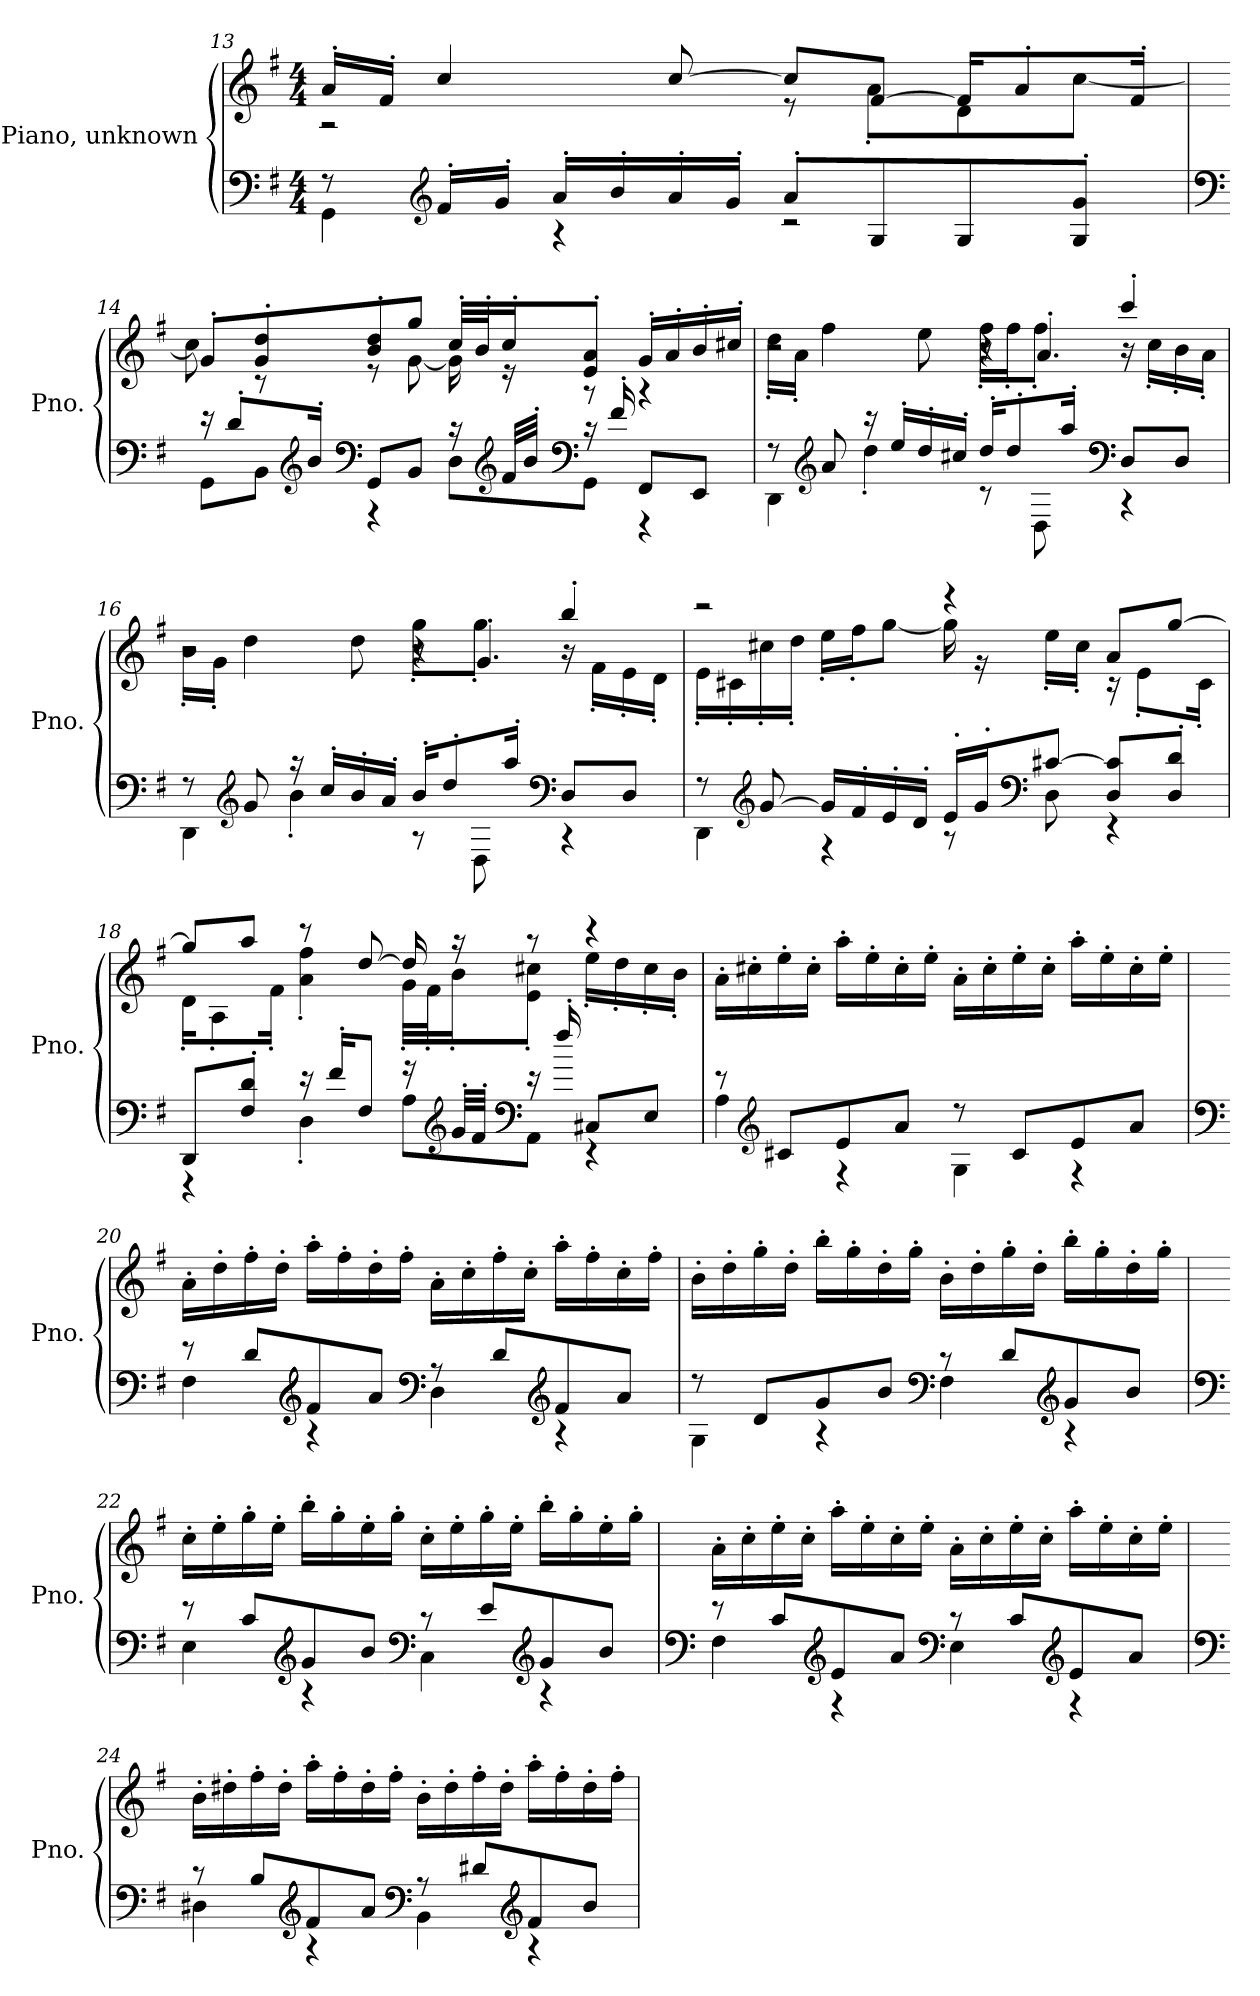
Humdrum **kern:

**kern	**kern
*part1	*part1
*staff2	*staff1
*I"Piano, unknown	*
*I'Pno.	*
!!LO:LB:g=z
*clefF4	*clefG2
*k[f#]	*k[f#]
*M4/4	*M4/4
=13	=13
*^	*^
8r	4GG\	16a'/LL	2r
.	.	16f#'/JJ	.
*clefG2	*	*	*
16f#'/LL	.	4cc/	.
16g'/JJ	.	.	.
16a'/LL	4r	.	.
16b'/	.	.	.
16a'/	.	[8cc/	.
16g'/JJ	.	.	.
8a'/L	2r	8cc/L]	8r
8G/	.	[8f#/J	8a'\L
8G/	.	16f#/KL]	8d\
.	.	8a'/	.
8G/' 8g/'J	.	.	[8cc\J
.	.	16f#'/Jk	.
=14	=14	=14	=14
*clefF4	*	*	*
16r	8GG\L	8g'/L	8cc\]
8d'/L	.	.	.
.	8BB\J	8g/' 8dd/'	8r
*clefG2	*	*	*
16b'/Jk	.	.	.
*clefF4	*	*	*
8GG/L	4r	8b/' 8dd/'	8r
8BB/J	.	8gg/J	[8g\
16r	8D\L	32cc'/LLL	16g\]
.	.	32b'/J	.
*clefG2	*	*	*
32f#/LLL	.	16cc'/J	16r
32b'/JJJ	.	.	.
*clefF4	*	*	*
16r	8GG\J	8e/' 8a/'J	8r
16f#'/	.	.	.
8FF#/L	4r	16g'/LL	4r
.	.	16a'/	.
8EE/J	.	16b'/	.
.	.	16cc#X'/JJ	.
!!LO:PB:g=z
=15	=15	=15	=15
*	*	*	*^
8r	4DD\	2r	16dd'\LL	2r
.	.	.	16a'\JJ	.
*clefG2	*	*	*	*
8a/	.	.	4ff#\	.
16r	4dd'\	.	.	.
16ee'/LL	.	.	.	.
16dd'/	.	.	8ee\	.
16cc#X'/JJ	.	.	.	.
16dd'/KL	8r	4r	16ff#'\LL	8r
8dd'/	.	.	16ff#'\J	.
.	8D\	.	8ff#'\J	4.a'/
16aa'/Jk	.	.	.	.
*clefF4	*	*	*	*
8D/L	4r	4ccc'/	16r	.
.	.	.	16cc'\LL	.
8D/J	.	.	16b'\	.
.	.	.	16a'\JJ	.
=16	=16	=16	=16	=16
8r	4DD\	2r	16b'\LL	2r
.	.	.	16g'\JJ	.
*clefG2	*	*	*	*
8g/	.	.	4dd\	.
16r	4b'\	.	.	.
16cc'/LL	.	.	.	.
16b'/	.	.	8dd\	.
16a'/JJ	.	.	.	.
16b'/KL	8r	4r	8gg'\L	8r
8dd'/	.	.	.	.
.	8D\	.	8gg'\J	4.g'/
16aa'/Jk	.	.	.	.
*clefF4	*	*	*	*
8D/L	4r	4bb'/	16r	.
.	.	.	16f#'\LL	.
8D/J	.	.	16e'\	.
.	.	.	16d'\JJ	.
*	*	*	*v	*v
!!LO:LB:g=z
=17	=17	=17	=17
8r	4DD\	2r	16e'\LL
.	.	.	16c#X'\
*clefG2	*	*	*
[8g/	.	.	16cc#X'\
.	.	.	16dd'\JJ
16g/LL]	4r	.	16ee'\LL
16f#'/	.	.	16ff#'\J
16e'/	.	.	[8gg\J
16d'/JJ	.	.	.
16e'/LL	8r	4r	16gg\]
16g'/J	.	.	16r
*clefF4	*	*	*
[8c#X/J	8D\	.	16ee'\LL
.	.	.	16cc#'\JJ
8D/ 8c#/]L	4r	8a/L	16r
.	.	.	8e'\L
8D/' 8d/'J	.	[8gg/J	.
.	.	.	16c#'\Jk
=18	=18	=18	=18
8DD/L	4r	8gg/L]	16d'\KL
.	.	.	8A'\
8F#/' 8d/'J	.	8aa/J	.
.	.	.	16f#'\Jk
16r	4D'\	8r	4a\' 4ff#\'
16f#'/KL	.	.	.
8F#/J	.	[8dd/	.
16r	8A\L	16dd/]	32g'\LLL
.	.	.	32f#'\J
*clefG2	*	*	*
32g'/LLL	.	16r	16b'\J
32f#'/JJJ	.	.	.
*clefF4	*	*	*
16r	8AA\J	8r	8e\' 8cc#X\'J
16ff#'/	.	.	.
8C#X/L	4r	4r	16ee'\LL
.	.	.	16dd'\
8E/J	.	.	16cc#'\
.	.	.	16b'\JJ
*	*	*v	*v
!!LO:LB:g=z
=19	=19	=19
8r	4A\	16a'\LL
.	.	16cc#X'\
*clefG2	*	*
8c#X/L	.	16ee'\
.	.	16cc#'\JJ
8e/	4r	16aa'\LL
.	.	16ee'\
8a/J	.	16cc#'\
.	.	16ee'\JJ
8r	4G\	16a'\LL
.	.	16cc#'\
8c#/L	.	16ee'\
.	.	16cc#'\JJ
8e/	4r	16aa'\LL
.	.	16ee'\
8a/J	.	16cc#'\
.	.	16ee'\JJ
=20	=20	=20
*clefF4	*	*
8r	4F#\	16a'\LL
.	.	16dd'\
8d/L	.	16ff#'\
.	.	16dd'\JJ
*clefG2	*	*
8f#/	4r	16aa'\LL
.	.	16ff#'\
8a/J	.	16dd'\
.	.	16ff#'\JJ
*clefF4	*	*
8r	4D\	16a'\LL
.	.	16cc'\
8d/L	.	16ff#'\
.	.	16cc'\JJ
*clefG2	*	*
8f#/	4r	16aa'\LL
.	.	16ff#'\
8a/J	.	16cc'\
.	.	16ff#'\JJ
!!LO:LB:g=z
=21	=21	=21
8r	4G\	16b'\LL
.	.	16dd'\
8d/L	.	16gg'\
.	.	16dd'\JJ
8g/	4r	16bb'\LL
.	.	16gg'\
8b/J	.	16dd'\
.	.	16gg'\JJ
*clefF4	*	*
8r	4F#\	16b'\LL
.	.	16dd'\
8d/L	.	16gg'\
.	.	16dd'\JJ
*clefG2	*	*
8g/	4r	16bb'\LL
.	.	16gg'\
8b/J	.	16dd'\
.	.	16gg'\JJ
=22	=22	=22
*clefF4	*	*
8r	4E\	16cc'\LL
.	.	16ee'\
8c/L	.	16gg'\
.	.	16ee'\JJ
*clefG2	*	*
8g/	4r	16bb'\LL
.	.	16gg'\
8b/J	.	16ee'\
.	.	16gg'\JJ
*clefF4	*	*
8r	4C\	16cc'\LL
.	.	16ee'\
8e/L	.	16gg'\
.	.	16ee'\JJ
*clefG2	*	*
8g/	4r	16bb'\LL
.	.	16gg'\
8b/J	.	16ee'\
.	.	16gg'\JJ
!!LO:LB:g=z
=23	=23	=23
*clefF4	*	*
8r	4F#\	16a'\LL
.	.	16cc'\
8c/L	.	16ee'\
.	.	16cc'\JJ
*clefG2	*	*
8e/	4r	16aa'\LL
.	.	16ee'\
8a/J	.	16cc'\
.	.	16ee'\JJ
*clefF4	*	*
8r	4E\	16a'\LL
.	.	16cc'\
8c/L	.	16ee'\
.	.	16cc'\JJ
*clefG2	*	*
8e/	4r	16aa'\LL
.	.	16ee'\
8a/J	.	16cc'\
.	.	16ee'\JJ
=24	=24	=24
*clefF4	*	*
8r	4D#X\	16b'\LL
.	.	16dd#X'\
8B/L	.	16ff#'\
.	.	16dd#'\JJ
*clefG2	*	*
8f#/	4r	16aa'\LL
.	.	16ff#'\
8a/J	.	16dd#'\
.	.	16ff#'\JJ
*clefF4	*	*
8r	4BB\	16b'\LL
.	.	16dd#'\
8d#X/L	.	16ff#'\
.	.	16dd#'\JJ
*clefG2	*	*
8f#/	4r	16aa'\LL
.	.	16ff#'\
8b/J	.	16dd#'\
.	.	16ff#'\JJ
*v	*v	*
=	=
*-	*-
